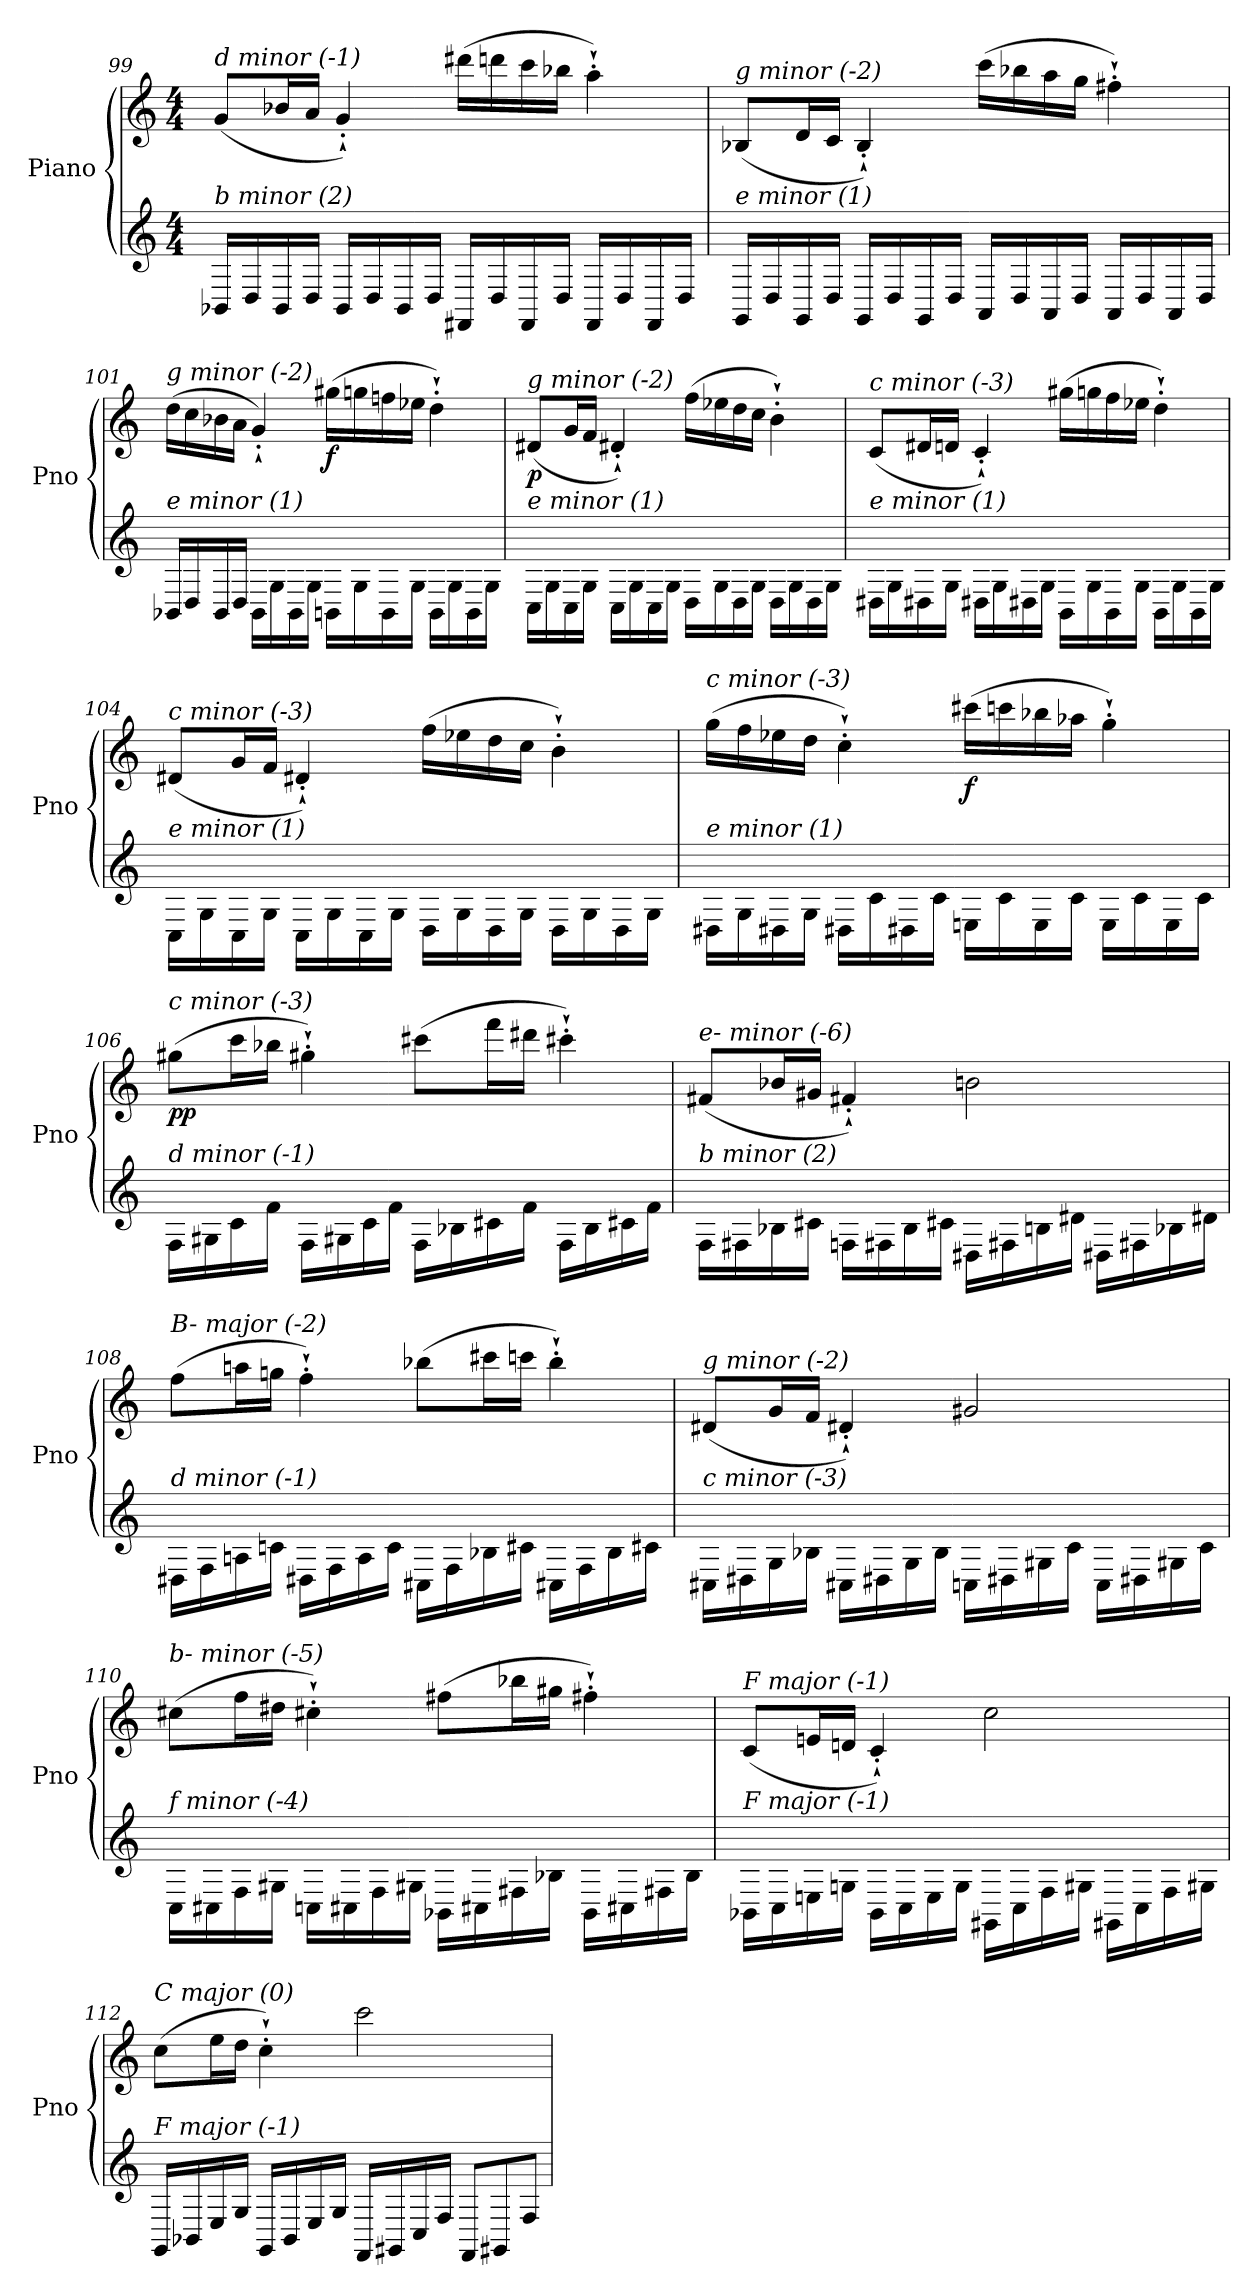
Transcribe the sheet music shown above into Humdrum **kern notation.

**kern	**kern	**dynam
*part1	*part1	*part1
*staff2	*staff1	*staff1/2
*I"Piano	*	*
*I'Pno	*	*
*clefG2	*clefG2	*
*k[]	*k[]	*
*M4/4	*M4/4	*
=99	=99	=99
!	!LO:TX:i:t=d minor (-1)	!
!LO:TX:i:t=b minor (2)	!	!
16BB-X/LL	(8g/L	.
16D/	.	.
16BB-/	16b-X/L	.
16D/JJ	16a/JJ	.
16BB-/LL	4g`'/)	.
16D/	.	.
16BB-/	.	.
16D/JJ	.	.
16FF#X/LL	(16ddd#Xi\LL	.
16D/	16ddd\	.
16FF#/	16ccc\	.
16D/JJ	16bb-X\JJ	.
16FF#/LL	4aa`'\)	.
16D/	.	.
16FF#/	.	.
16D/JJ	.	.
!!LO:PB:g=z
=100	=100	=100
!	!LO:TX:i:t=g minor (-2)	!
!LO:TX:i:t=e minor (1)	!	!
!	!	!LO:DY:b
16GG/LL	(8B-X/L	other-dynamics
16D/	.	.
16GG/	16d/L	.
16D/JJ	16c/JJ	.
16GG/LL	4B-`'/)	.
16D/	.	.
16GG/	.	.
16D/JJ	.	.
16AA/LL	(16ccc\LL	.
16D/	16bb-X\	.
16AA/	16aa\	.
16D/JJ	16gg\JJ	.
16AA/LL	4ff#X`'\)	.
16D/	.	.
16AA/	.	.
16D/JJ	.	.
=101	=101	=101
!	!LO:TX:i:t=g minor (-2)	!
!LO:TX:i:t=e minor (1)	!	!
16BB-X/LL	(16dd\LL	.
16D/	16cc\	.
16BB-/	16b-X\	.
16D/JJ	16a\JJ	.
16BB-\LL	4g`'/)	.
16G\	.	.
16BB-\	.	.
16G\JJ	.	.
!	!	!LO:DY:b
16BBn\LL	(16gg#Xi\LL	f
16G\	16gg\	.
16BB\	16ffn\	.
16G\JJ	16ee-Xj\JJ	.
16BB\LL	4dd`'\)	.
16G\	.	.
16BB\	.	.
16G\JJ	.	.
!!LO:LB:g=z
=102	=102	=102
!	!LO:TX:i:t=g minor (-2)	!
!LO:TX:i:t=e minor (1)	!	!
!	!	!LO:DY:b
16C\LL	(8d#Xi/L	p
16G\	.	.
16C\	16g/L	.
16G\JJ	16f/JJ	.
16C\LL	4d#X`'i/)	.
16G\	.	.
16C\	.	.
16G\JJ	.	.
16D\LL	(16ff\LL	.
16G\	16ee-Xj\	.
16D\	16dd\	.
16G\JJ	16cc\JJ	.
16D\LL	4b`'\)	.
16G\	.	.
16D\	.	.
16G\JJ	.	.
=103	=103	=103
!	!LO:TX:i:t=c minor (-3)	!
!LO:TX:i:t=e minor (1)	!	!
16D#Xi\LL	(8c/L	.
16G\	.	.
16D#Xi\	16d#Xi/L	.
16G\JJ	16d/JJ	.
16D#Xi\LL	4c`'/)	.
16G\	.	.
16D#Xi\	.	.
16G\JJ	.	.
16BB\LL	(16gg#Xi\LL	.
16G\	16gg\	.
16BB\	16ff\	.
16G\JJ	16ee-Xj\JJ	.
16BB\LL	4dd`'\)	.
16G\	.	.
16BB\	.	.
16G\JJ	.	.
=104	=104	=104
!	!LO:TX:i:t=c minor (-3)	!
!LO:TX:i:t=e minor (1)	!	!
!	!	!LO:DY:b
16C\LL	(8d#Xi/L	other-dynamics
16G\	.	.
16C\	16g/L	.
16G\JJ	16f/JJ	.
16C\LL	4d#X`'i/)	.
16G\	.	.
16C\	.	.
16G\JJ	.	.
16D\LL	(16ff\LL	.
16G\	16ee-Xj\	.
16D\	16dd\	.
16G\JJ	16cc\JJ	.
16D\LL	4b`'\)	.
16G\	.	.
16D\	.	.
16G\JJ	.	.
!!LO:LB:g=z
=105	=105	=105
!	!LO:TX:i:t=c minor (-3)	!
!LO:TX:i:t=e minor (1)	!	!
16D#Xi\LL	(16gg\LL	.
16G\	16ff\	.
16D#Xi\	16ee-Xj\	.
16G\JJ	16dd\JJ	.
16D#Xi\LL	4cc`'\)	.
16c\	.	.
16D#Xi\	.	.
16c\JJ	.	.
!	!	!LO:DY:b
16En\LL	(16ccc#Xi\LL	f
16c\	16ccc\	.
16E\	16bb-X\	.
16c\JJ	16aa-Xj\JJ	.
16E\LL	4gg`'\)	.
16c\	.	.
16E\	.	.
16c\JJ	.	.
=106	=106	=106
!	!LO:TX:i:t=c minor (-3)	!
!LO:TX:i:t=d minor (-1)	!	!
!	!	!LO:DY:b
16F\LL	(8gg#Xi\L	pp
16G#Xi\	.	.
16c\	16ccc\L	.
16f\JJ	16bb-X\JJ	.
16F\LL	4gg#X`'i\)	.
16G#Xi\	.	.
16c\	.	.
16f\JJ	.	.
16F\LL	(8ccc#Xi\L	.
16B-X\	.	.
16c#Xi\	16fff\L	.
16f\JJ	16ddd#Xi\JJ	.
16F\LL	4ccc#X`'i\)	.
16B-\	.	.
16c#Xi\	.	.
16f\JJ	.	.
!!LO:LB:g=z
=107	=107	=107
!	!LO:TX:i:t=e- minor (-6)	!
!LO:TX:i:t=b minor (2)	!	!
16F\LL	(8f#Xi/L	.
16F#Xi\	.	.
16B-X\	16b-X/L	.
16c#Xi\JJ	16g#Xi/JJ	.
16F\LL	4f#X`'i/)	.
16F#Xi\	.	.
16B-\	.	.
16c#Xi\JJ	.	.
16D#Xi\LL	2bni\	.
16F#Xi\	.	.
16Bni\	.	.
16d#Xi\JJ	.	.
16D#Xi\LL	.	.
16F#Xi\	.	.
16B-i\	.	.
16d#Xi\JJ	.	.
=108	=108	=108
!	!LO:TX:i:t=B- major (-2)	!
!LO:TX:i:t=d minor (-1)	!	!
16D#Xi\LL	(8ff\L	.
16F\	.	.
16An\	16aan\L	.
16cn\JJ	16ggn\JJ	.
16D#Xi\LL	4ff`'\)	.
16F\	.	.
16A\	.	.
16c\JJ	.	.
16C#Xi\LL	(8bb-X\L	.
16F\	.	.
16B-X\	16ccc#Xi\L	.
16c#Xi\JJ	16ccc\JJ	.
16C#Xi\LL	4bb-`'\)	.
16F\	.	.
16B-\	.	.
16c#Xi\JJ	.	.
!!LO:LB:g=z
=109	=109	=109
!	!LO:TX:i:t=g minor (-2)	!
!LO:TX:i:t=c minor (-3)	!	!
16C#Xi\LL	(8d#Xi/L	.
16D#Xi\	.	.
16G\	16g/L	.
16B-X\JJ	16f/JJ	.
16C#Xi\LL	4d#X`'i/)	.
16D#Xi\	.	.
16G\	.	.
16B-\JJ	.	.
16C\LL	2g#Xi/	.
16D#Xi\	.	.
16G#Xi\	.	.
16c\JJ	.	.
16C\LL	.	.
16D#Xi\	.	.
16G#Xi\	.	.
16c\JJ	.	.
=110	=110	=110
!	!LO:TX:i:t=b- minor (-5)	!
!LO:TX:i:t=f minor (-4)	!	!
16C\LL	(8cc#Xi\L	.
16C#Xi\	.	.
16F\	16ff\L	.
16G#Xi\JJ	16dd#Xi\JJ	.
16C\LL	4cc#X`'i\)	.
16C#Xi\	.	.
16F\	.	.
16G#Xi\JJ	.	.
16BB-X\LL	(8ff#Xi\L	.
16C#Xi\	.	.
16F#Xi\	16bb-X\L	.
16B-X\JJ	16gg#Xi\JJ	.
16BB-\LL	4ff#X`'i\)	.
16C#Xi\	.	.
16F#Xi\	.	.
16B-\JJ	.	.
!!LO:LB:g=z
=111	=111	=111
!	!LO:TX:i:t=F major (-1)	!
!LO:TX:i:t=F major (-1)	!	!
16BB-X\LL	(8c/L	.
16C\	.	.
16En\	16en/L	.
16Gn\JJ	16dn/JJ	.
16BB-\LL	4c`'/)	.
16C\	.	.
16E\	.	.
16G\JJ	.	.
16GG#Xi\LL	2cc\	.
16C\	.	.
16F\	.	.
16G#Xi\JJ	.	.
16GG#Xi\LL	.	.
16C\	.	.
16F\	.	.
16G#Xi\JJ	.	.
=112	=112	=112
!	!LO:TX:i:t=C major (0)	!
!LO:TX:i:t=F major (-1)	!	!
!	!	!LO:DY:b
16GG/LL	(8cc\L	other-dynamics
16BB-X/	.	.
16E/	16ee\L	.
16G/JJ	16dd\JJ	.
16GG/LL	4cc`'\)	.
16BB-/	.	.
16E/	.	.
16G/JJ	.	.
16FF/LL	2ccc\	.
16GG#Xi/	.	.
16C/	.	.
16F/JJ	.	.
*Xtuplet	*	*
12FF/L	.	.
12GG#Xi/	.	.
12F/J	.	.
=	=	=
*-	*-	*-
